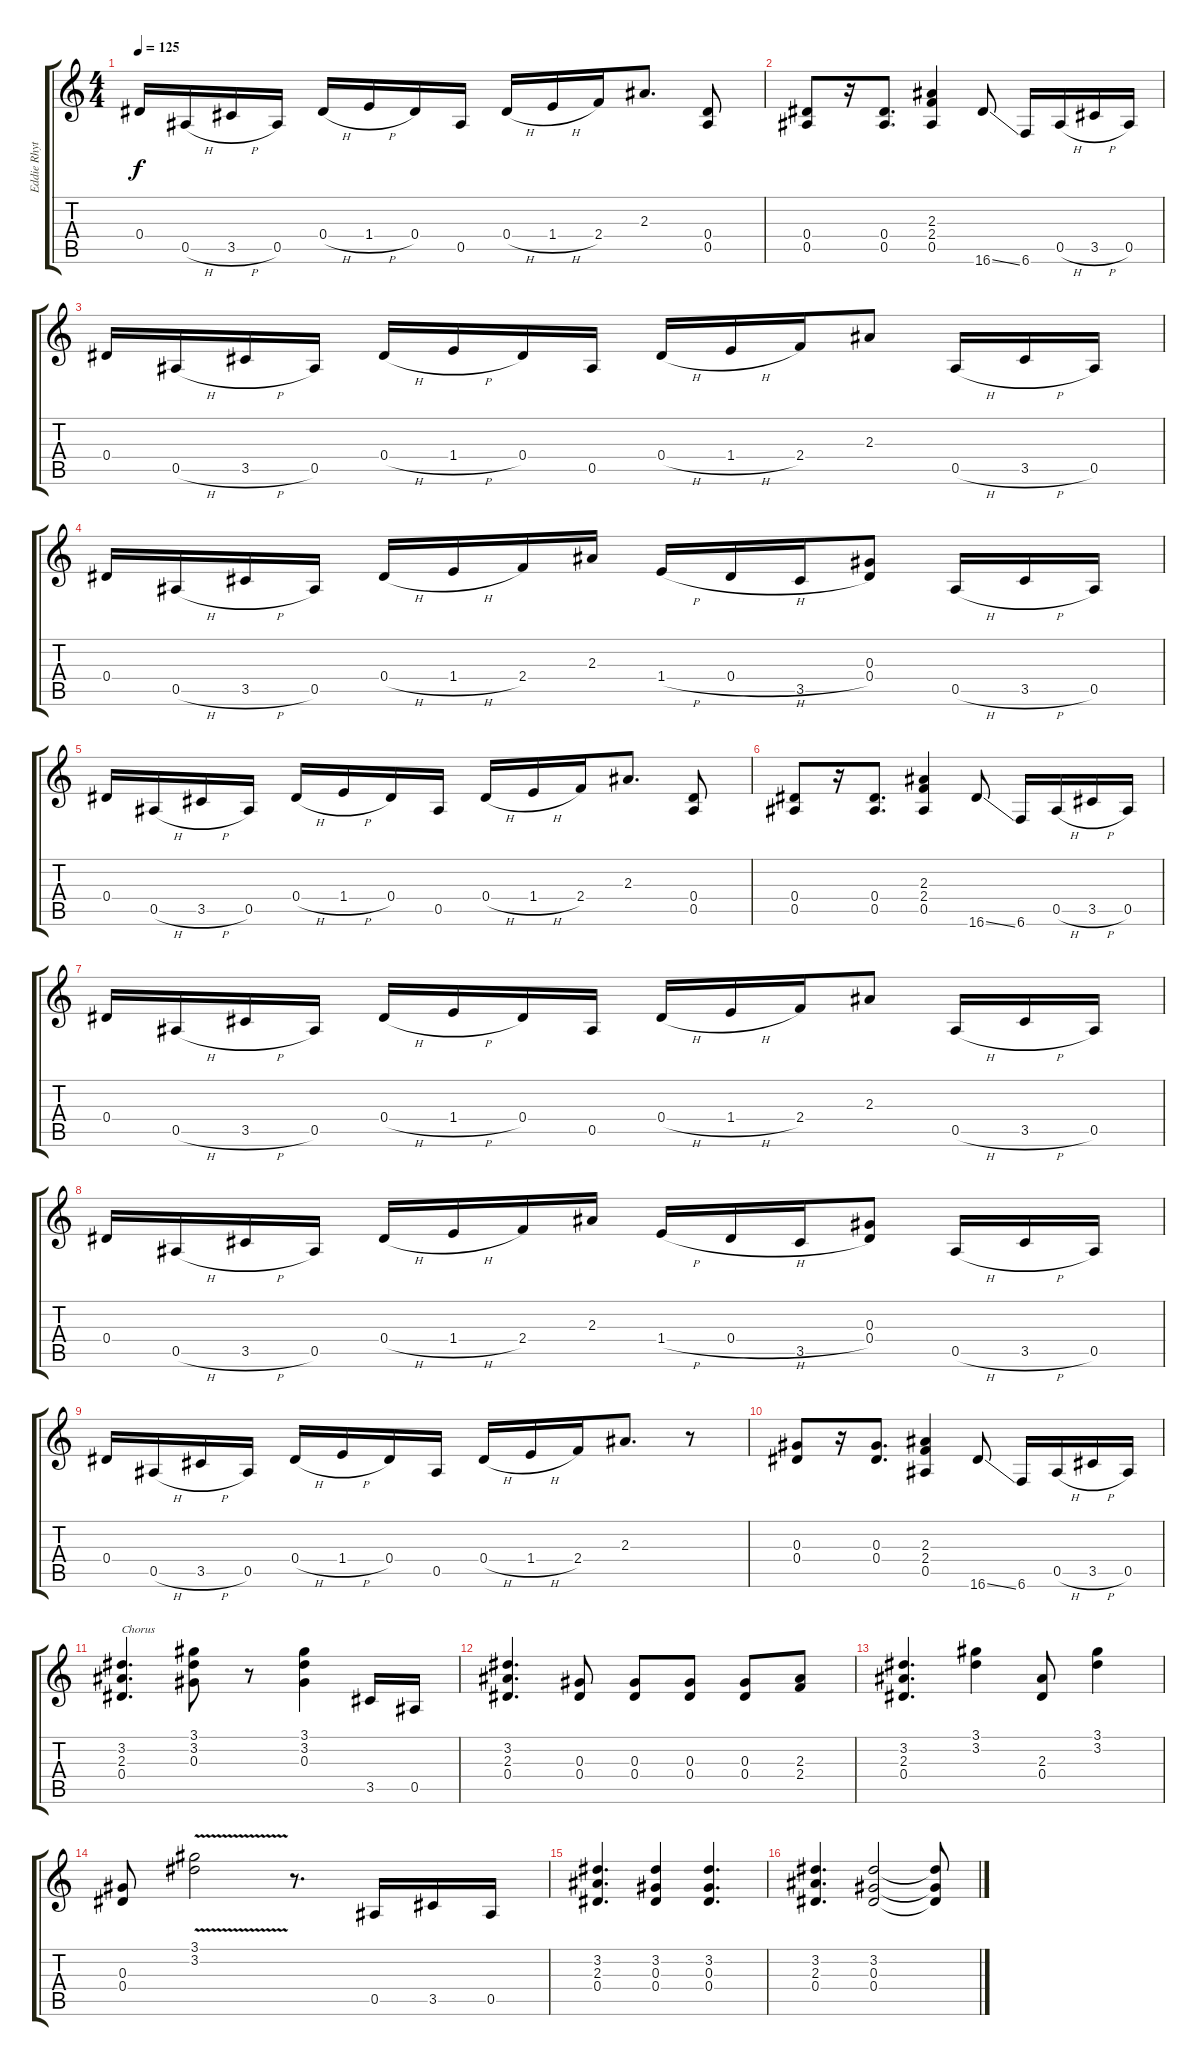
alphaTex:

\track ("Eddie Rhythm" "Eddie Rhyt") {instrument distortionguitar}
\staff {score tabs}
\tuning (F4 C4 Ab3 Eb3 Bb2 B1) {hide}
\ts (4 4)
\tempo 125
\clef g2
\ks c
0.4.16{dy f} 0.5{h}.16 3.5{h}.16 0.5.16 0.4{h}.16 1.4{h}.16 0.4.16 0.5.16 0.4{h}.16 1.4{h}.16 2.4.16 2.3.8{d} (0.4 0.5).8 |
(0.4 0.5).8 r.16 (0.4 0.5).8{d} (2.3 2.4 0.5).4 16.6{ss}.8 6.6.16 0.5{h}.16 3.5{h}.16 0.5.16 |
0.4.16 0.5{h}.16 3.5{h}.16 0.5.16 0.4{h}.16 1.4{h}.16 0.4.16 0.5.16 0.4{h}.16 1.4{h}.16 2.4.16 2.3.8 0.5{h}.16 3.5{h}.16 0.5.16 |
0.4.16 0.5{h}.16 3.5{h}.16 0.5.16 0.4{h}.16 1.4{h}.16 2.4.16 2.3.16 1.4{h}.16 0.4{h}.16 3.5.16 (0.3 0.4).8 0.5{h}.16 3.5{h}.16 0.5.16 |
0.4.16 0.5{h}.16 3.5{h}.16 0.5.16 0.4{h}.16 1.4{h}.16 0.4.16 0.5.16 0.4{h}.16 1.4{h}.16 2.4.16 2.3.8{d} (0.4 0.5).8 |
(0.4 0.5).8 r.16 (0.4 0.5).8{d} (2.3 2.4 0.5).4 16.6{ss}.8 6.6.16 0.5{h}.16 3.5{h}.16 0.5.16 |
0.4.16 0.5{h}.16 3.5{h}.16 0.5.16 0.4{h}.16 1.4{h}.16 0.4.16 0.5.16 0.4{h}.16 1.4{h}.16 2.4.16 2.3.8 0.5{h}.16 3.5{h}.16 0.5.16 |
0.4.16 0.5{h}.16 3.5{h}.16 0.5.16 0.4{h}.16 1.4{h}.16 2.4.16 2.3.16 1.4{h}.16 0.4{h}.16 3.5.16 (0.3 0.4).8 0.5{h}.16 3.5{h}.16 0.5.16 |
0.4.16 0.5{h}.16 3.5{h}.16 0.5.16 0.4{h}.16 1.4{h}.16 0.4.16 0.5.16 0.4{h}.16 1.4{h}.16 2.4.16 2.3.8{d} r.8 |
(0.3 0.4).8 r.16 (0.3 0.4).8{d} (2.3 2.4 0.5).4 16.6{ss}.8 6.6.16 0.5{h}.16 3.5{h}.16 0.5.16 |
(3.2 2.3 0.4).4{d txt "Chorus"} (3.1 3.2 0.3).8 r.8 (3.1 3.2 0.3).4 3.5.16 0.5.16 |
(3.2 2.3 0.4).4{d} (0.3 0.4).8 (0.3 0.4).8 (0.3 0.4).8 (0.3 0.4).8 (2.3 2.4).8 |
(3.2 2.3 0.4).4{d} (3.1 3.2).4 (2.3 0.4).8 (3.1 3.2).4 |
(0.3 0.4).8 (3.1{v} 3.2{v}).2 r.8{d} 0.5.16 3.5.16 0.5.16 |
(3.2 2.3 0.4).4{d} (3.2 0.3 0.4).4 (3.2 0.3 0.4).4{d} |
(3.2 2.3 0.4).4{d} (3.2 0.3 0.4).2 (3.2{t} 0.3{t} 0.4{t}).8
